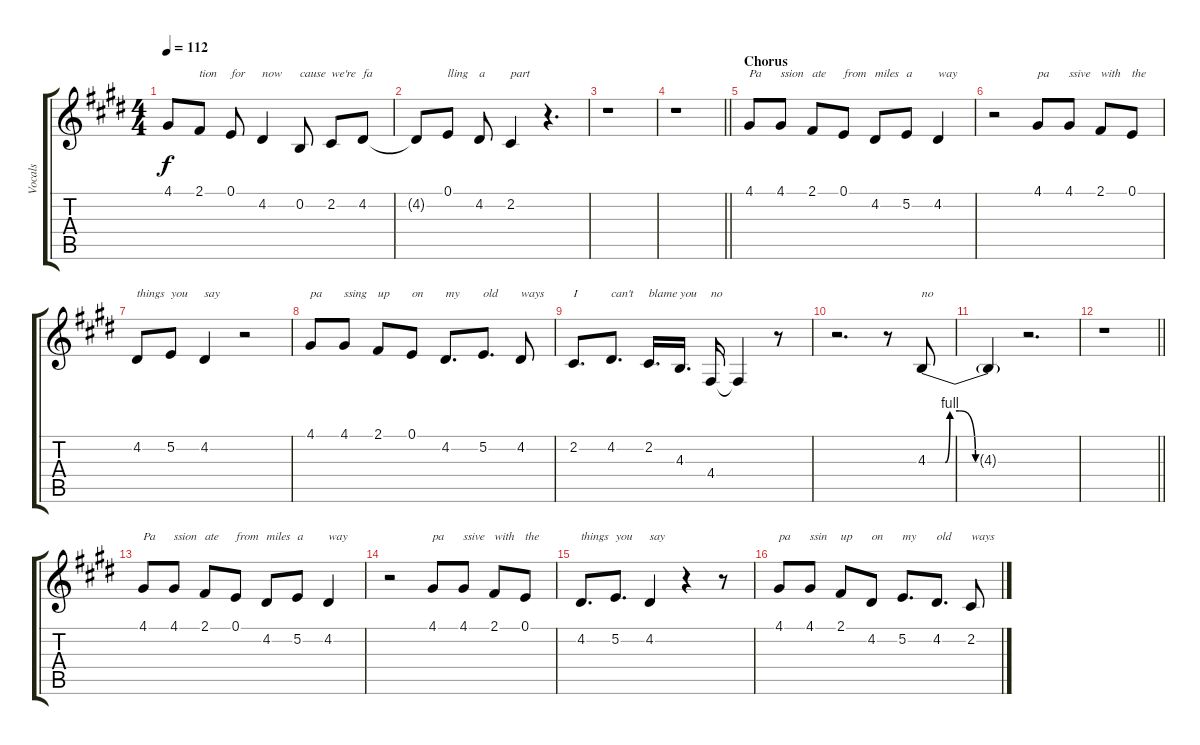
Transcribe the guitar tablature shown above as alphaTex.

\track ("Vocals" "Vocals") {instrument brightacousticpiano}
\staff {score tabs}
\tuning (E4 B3 G3 D3 A2 E2) {hide}
\ts (4 4)
\tempo 112
\clef g2
\ks e
4.1{t}.8{dy f} 2.1.8{txt "tion"} 0.1.8{txt "for"} 4.2.4{txt "now"} 0.2.8{txt "cause"} 2.2.8{txt "we're"} 4.2.8{txt "fa"} |
4.2{t}.8 0.1.8{txt "lling"} 4.2.8{txt "a"} 2.2.4{txt "part"} r.4{d} |
r.1 |
\barLineRight lightlight
r.1 |
\section ("" "Chorus")
4.1.8{txt "Pa"} 4.1.8{txt "ssion"} 2.1.8{txt "ate"} 0.1.8{txt "from"} 4.2.8{txt "miles"} 5.2.8{txt "a"} 4.2.4{txt "way"} |
r.2 4.1.8{txt "pa"} 4.1.8{txt "ssive"} 2.1.8{txt "with"} 0.1.8{txt "the"} |
4.2.8{txt "things"} 5.2.8{txt "you"} 4.2.4{txt "say"} r.2 |
4.1.8{txt "pa"} 4.1.8{txt "ssing"} 2.1.8{txt "up"} 0.1.8{txt "on"} 4.2.8{d txt "my"} 5.2.8{d txt "old"} 4.2.8{txt "ways"} |
2.2.8{d txt "I"} 4.2.8{d txt "can't"} 2.2.16{d txt "blame"} 4.3.16{d txt "you"} 4.4.16{txt "no"} 4.4{t}.4 r.8 |
r.2{d} r.8 4.3{be (custom 0 0 11 0 14 4 20 4 30 0 60 0)}.8{txt "no"} |
4.3{t}.4 r.2{d} |
\barLineRight lightlight
r.1 |
4.1.8{txt "Pa"} 4.1.8{txt "ssion"} 2.1.8{txt "ate"} 0.1.8{txt "from"} 4.2.8{txt "miles"} 5.2.8{txt "a"} 4.2.4{txt "way"} |
r.2 4.1.8{txt "pa"} 4.1.8{txt "ssive"} 2.1.8{txt "with"} 0.1.8{txt "the"} |
4.2.8{d txt "things"} 5.2.8{d txt "you"} 4.2.4{txt "say"} r.4 r.8 |
4.1.8{txt "pa"} 4.1.8{txt "ssin"} 2.1.8{txt "up"} 4.2.8{txt "on"} 5.2.8{d txt "my"} 4.2.8{d txt "old"} 2.2.8{txt "ways"}
